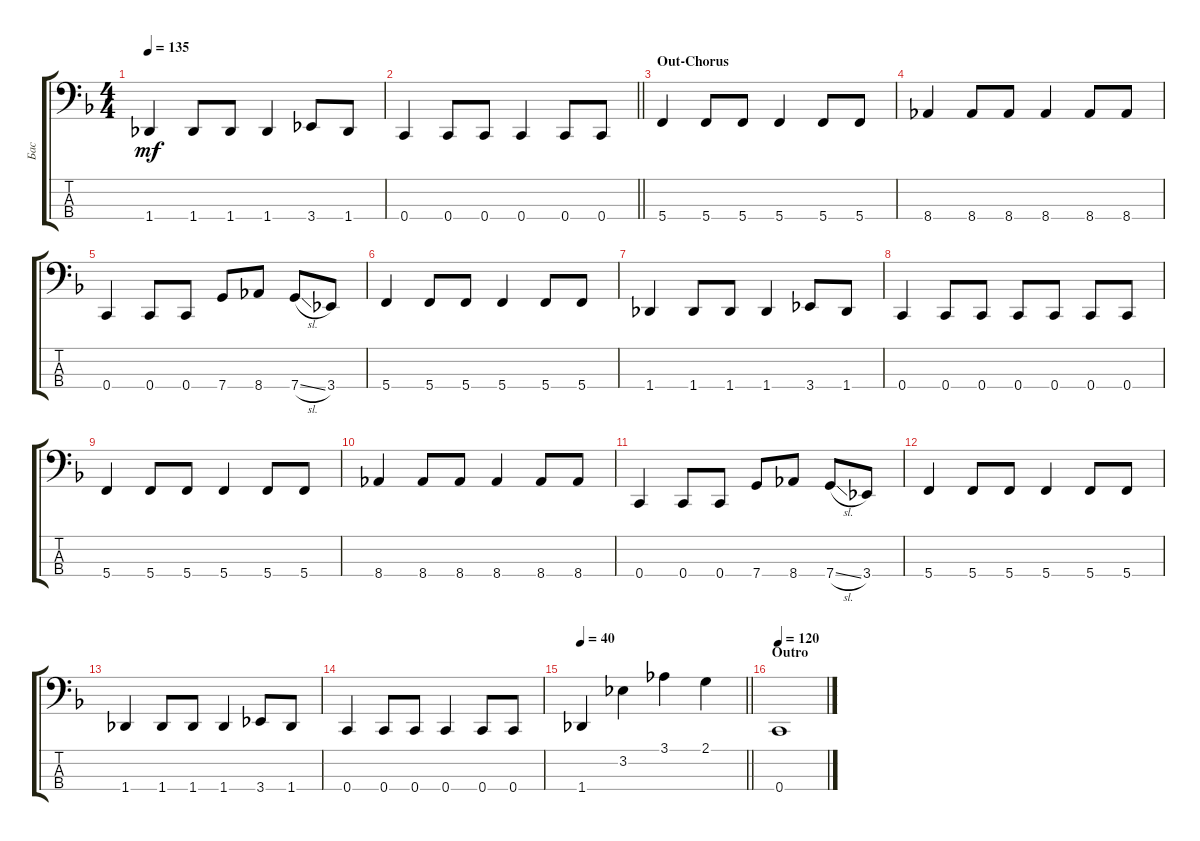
\track ("Бас" "Бас") {instrument electricbassfinger}
\staff {score tabs}
\tuning (F2 C2 G1 C1) {hide}
\ts (4 4)
\tempo 135
\clef f4
\ks dminor
1.4.4{dy mf} 1.4.8 1.4.8 1.4.4 3.4.8 1.4.8 |
\barLineRight lightlight
0.4.4 0.4.8 0.4.8 0.4.4 0.4.8 0.4.8 |
\section ("" "Out-Chorus")
5.4.4 5.4.8 5.4.8 5.4.4 5.4.8 5.4.8 |
8.4.4 8.4.8 8.4.8 8.4.4 8.4.8 8.4.8 |
0.4.4 0.4.8 0.4.8 7.4.8 8.4.8 7.4{sl}.8 3.4.8 |
5.4.4 5.4.8 5.4.8 5.4.4 5.4.8 5.4.8 |
1.4.4 1.4.8 1.4.8 1.4.4 3.4.8 1.4.8 |
0.4.4 0.4.8 0.4.8 0.4.8 0.4.8 0.4.8 0.4.8 |
5.4.4 5.4.8 5.4.8 5.4.4 5.4.8 5.4.8 |
8.4.4 8.4.8 8.4.8 8.4.4 8.4.8 8.4.8 |
0.4.4 0.4.8 0.4.8 7.4.8 8.4.8 7.4{sl}.8 3.4.8 |
5.4.4 5.4.8 5.4.8 5.4.4 5.4.8 5.4.8 |
1.4.4 1.4.8 1.4.8 1.4.4 3.4.8 1.4.8 |
0.4.4 0.4.8 0.4.8 0.4.4 0.4.8 0.4.8 |
\tempo 40
\barLineRight lightlight
1.4.4 3.2.4 3.1.4 2.1.4 |
\section ("" "Outro")
\tempo 120
0.4.1
